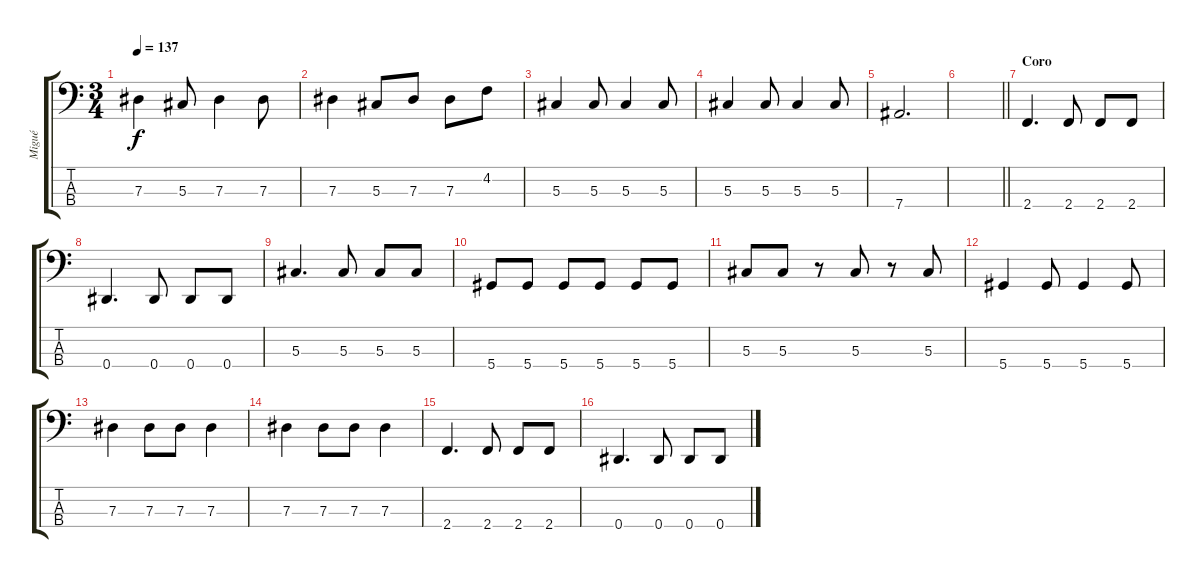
\track ("Migué" "Migué") {instrument electricbassfinger}
\staff {score tabs}
\tuning (Gb2 Db2 Ab1 Eb1) {hide}
\ts (3 4)
\tempo 137
\clef f4
\ks c
7.3.4{dy f} 5.3.8 7.3.4 7.3.8 |
7.3.4 5.3.8 7.3.8 7.3.8 4.2.8 |
5.3.4 5.3.8 5.3.4 5.3.8 |
5.3.4 5.3.8 5.3.4 5.3.8 |
7.4.2{d} |
\barLineRight lightlight
|
\section ("" "Coro")
2.4.4{d} 2.4.8 2.4.8 2.4.8 |
0.4.4{d} 0.4.8 0.4.8 0.4.8 |
5.3.4{d} 5.3.8 5.3.8 5.3.8 |
5.4.8 5.4.8 5.4.8 5.4.8 5.4.8 5.4.8 |
5.3.8 5.3.8 r.8 5.3.8 r.8 5.3.8 |
5.4.4 5.4.8 5.4.4 5.4.8 |
7.3.4 7.3.8 7.3.8 7.3.4 |
7.3.4 7.3.8 7.3.8 7.3.4 |
2.4.4{d} 2.4.8 2.4.8 2.4.8 |
0.4.4{d} 0.4.8 0.4.8 0.4.8
